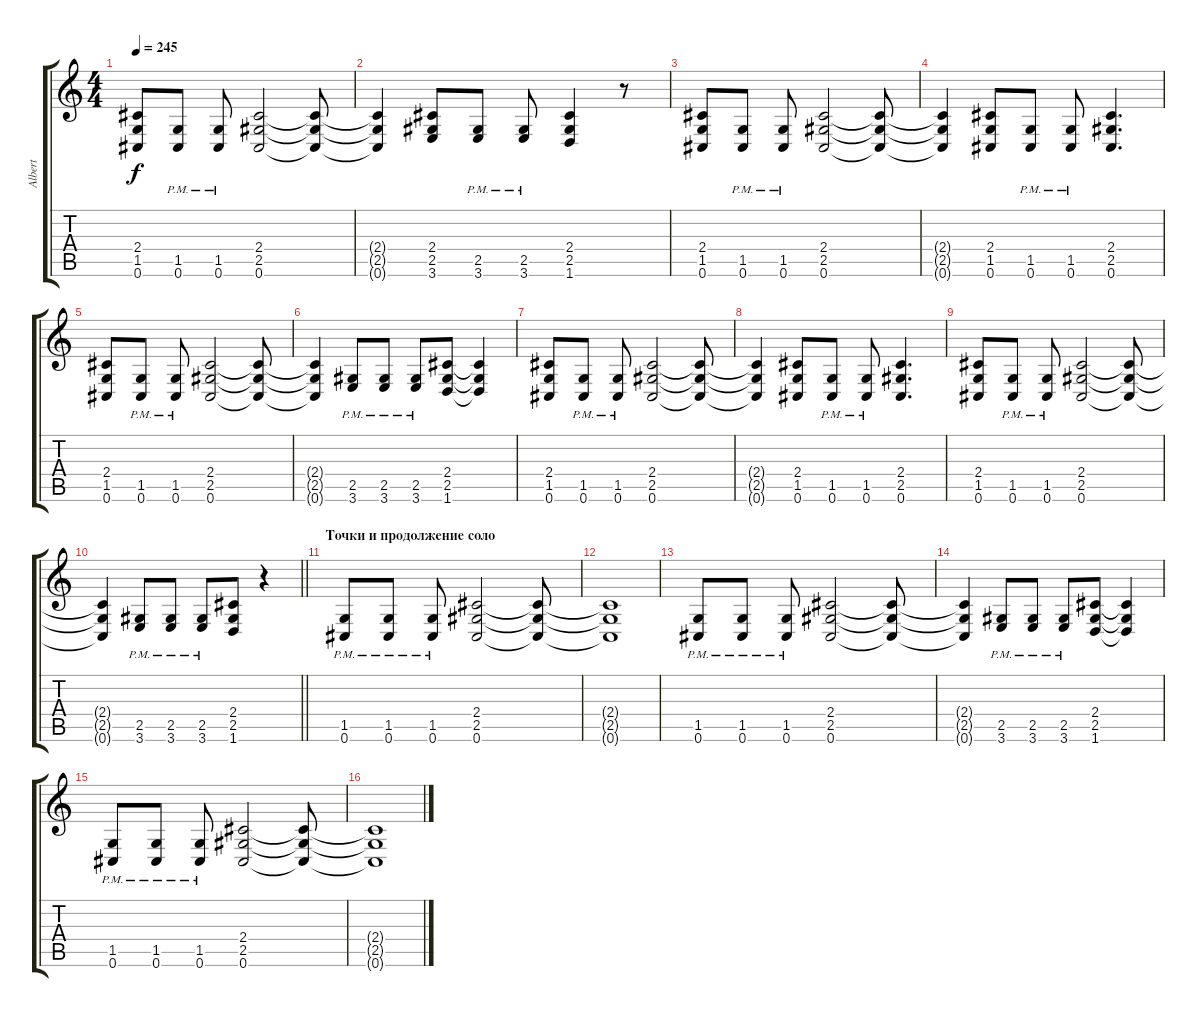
\track ("Albert" "Albert") {instrument distortionguitar}
\staff {score tabs}
\tuning (Db4 Ab3 E3 B2 Gb2 Db2) {hide}
\ts (4 4)
\tempo 245
\clef g2
\ks c
(2.4 1.5 0.6).8{dy f} (1.5{pm} 0.6{pm}).8 (1.5{pm} 0.6{pm}).8 (2.4 2.5 0.6).2 (2.4{t} 2.5{t} 0.6{t}).8 |
(2.4{t} 2.5{t} 0.6{t}).4 (2.4 2.5 3.6).8 (2.5{pm} 3.6{pm}).8 (2.5{pm} 3.6{pm}).8 (2.4 2.5 1.6).4 r.8 |
(2.4 1.5 0.6).8 (1.5{pm} 0.6{pm}).8 (1.5{pm} 0.6{pm}).8 (2.4 2.5 0.6).2 (2.4{t} 2.5{t} 0.6{t}).8 |
(2.4{t} 2.5{t} 0.6{t}).4 (2.4 1.5 0.6).8 (1.5{pm} 0.6{pm}).8 (1.5{pm} 0.6{pm}).8 (2.4 2.5 0.6).4{d} |
(2.4 1.5 0.6).8 (1.5{pm} 0.6{pm}).8 (1.5{pm} 0.6{pm}).8 (2.4 2.5 0.6).2 (2.4{t} 2.5{t} 0.6{t}).8 |
(2.4{t} 2.5{t} 0.6{t}).4 (2.5{pm} 3.6{pm}).8 (2.5{pm} 3.6{pm}).8 (2.5{pm} 3.6{pm}).8 (2.4 2.5 1.6).8 (2.4{t} 2.5{t} 1.6{t}).4 |
(2.4 1.5 0.6).8 (1.5{pm} 0.6{pm}).8 (1.5{pm} 0.6{pm}).8 (2.4 2.5 0.6).2 (2.4{t} 2.5{t} 0.6{t}).8 |
(2.4{t} 2.5{t} 0.6{t}).4 (2.4 1.5 0.6).8 (1.5{pm} 0.6{pm}).8 (1.5{pm} 0.6{pm}).8 (2.4 2.5 0.6).4{d} |
(2.4 1.5 0.6).8 (1.5{pm} 0.6{pm}).8 (1.5{pm} 0.6{pm}).8 (2.4 2.5 0.6).2 (2.4{t} 2.5{t} 0.6{t}).8 |
\barLineRight lightlight
(2.4{t} 2.5{t} 0.6{t}).4 (2.5{pm} 3.6{pm}).8 (2.5{pm} 3.6{pm}).8 (2.5{pm} 3.6{pm}).8 (2.4 2.5 1.6).8 r.4 |
\section ("" "Точки и продолжение соло")
(1.5{pm} 0.6{pm}).8 (1.5{pm} 0.6{pm}).8 (1.5{pm} 0.6{pm}).8 (2.4 2.5 0.6).2 (2.4{t} 2.5{t} 0.6{t}).8 |
(2.4{t} 2.5{t} 0.6{t}).1 |
(1.5{pm} 0.6{pm}).8 (1.5{pm} 0.6{pm}).8 (1.5{pm} 0.6{pm}).8 (2.4 2.5 0.6).2 (2.4{t} 2.5{t} 0.6{t}).8 |
(2.4{t} 2.5{t} 0.6{t}).4 (2.5{pm} 3.6{pm}).8 (2.5{pm} 3.6{pm}).8 (2.5{pm} 3.6{pm}).8 (2.4 2.5 1.6).8 (2.4{t} 2.5{t} 1.6{t}).4 |
(1.5{pm} 0.6{pm}).8 (1.5{pm} 0.6{pm}).8 (1.5{pm} 0.6{pm}).8 (2.4 2.5 0.6).2 (2.4{t} 2.5{t} 0.6{t}).8 |
(2.4{t} 2.5{t} 0.6{t}).1
